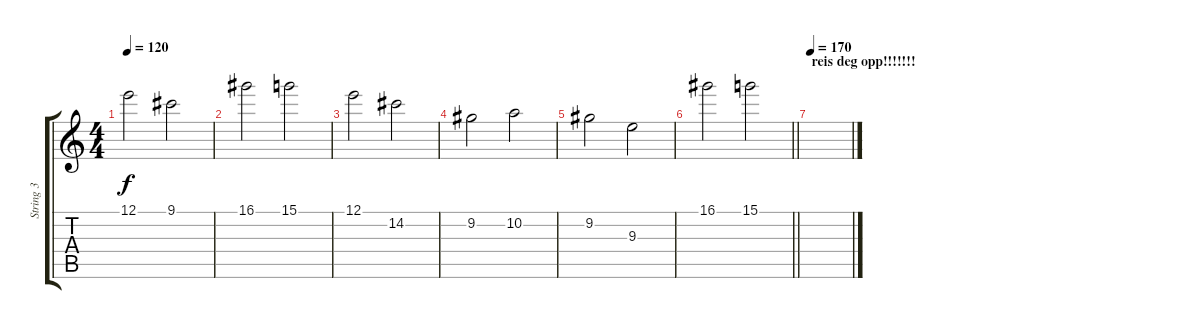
\track ("String 3" "String 3") {instrument electricbassfinger}
\staff {score tabs}
\tuning (E4 B3 G3 D3 A2 E2) {hide}
\ts (4 4)
\tempo 120
\clef g2
\ks c
12.1.2{dy f} 9.1.2 |
16.1.2 15.1.2 |
12.1.2 14.2.2 |
9.2.2 10.2.2 |
9.2.2 9.3.2 |
\barLineRight lightlight
16.1.2 15.1.2 |
\section ("" "reis deg opp!!!!!!!")
\tempo 170
